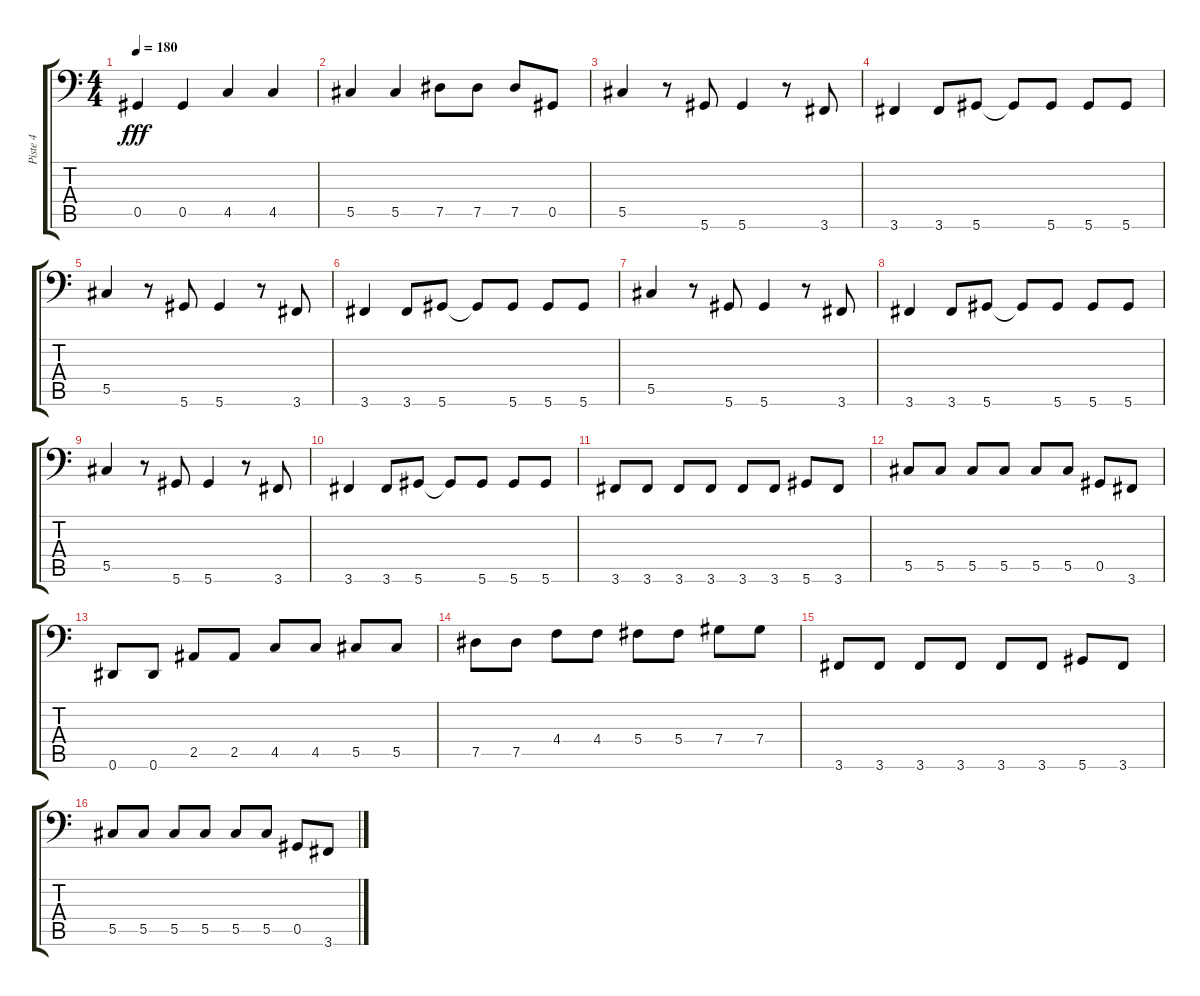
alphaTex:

\track ("Piste 4" "Piste 4") {instrument electricbasspick}
\staff {score tabs}
\tuning (Eb3 Bb2 Gb2 Db2 Ab1 Eb1) {hide}
\ts (4 4)
\tempo 180
\clef f4
\ks c
0.5.4{dy fff} 0.5.4 4.5.4 4.5.4 |
5.5.4 5.5.4 7.5.8 7.5.8 7.5.8 0.5.8 |
5.5.4 r.8 5.6.8 5.6.4 r.8 3.6.8 |
3.6.4 3.6.8 5.6.8 5.6{t}.8 5.6.8 5.6.8 5.6.8 |
5.5.4 r.8 5.6.8 5.6.4 r.8 3.6.8 |
3.6.4 3.6.8 5.6.8 5.6{t}.8 5.6.8 5.6.8 5.6.8 |
5.5.4 r.8 5.6.8 5.6.4 r.8 3.6.8 |
3.6.4 3.6.8 5.6.8 5.6{t}.8 5.6.8 5.6.8 5.6.8 |
5.5.4 r.8 5.6.8 5.6.4 r.8 3.6.8 |
3.6.4 3.6.8 5.6.8 5.6{t}.8 5.6.8 5.6.8 5.6.8 |
3.6.8 3.6.8 3.6.8 3.6.8 3.6.8 3.6.8 5.6.8 3.6.8 |
5.5.8 5.5.8 5.5.8 5.5.8 5.5.8 5.5.8 0.5.8 3.6.8 |
0.6.8 0.6.8 2.5.8 2.5.8 4.5.8 4.5.8 5.5.8 5.5.8 |
7.5.8 7.5.8 4.4.8 4.4.8 5.4.8 5.4.8 7.4.8 7.4.8 |
3.6.8 3.6.8 3.6.8 3.6.8 3.6.8 3.6.8 5.6.8 3.6.8 |
5.5.8 5.5.8 5.5.8 5.5.8 5.5.8 5.5.8 0.5.8 3.6.8
